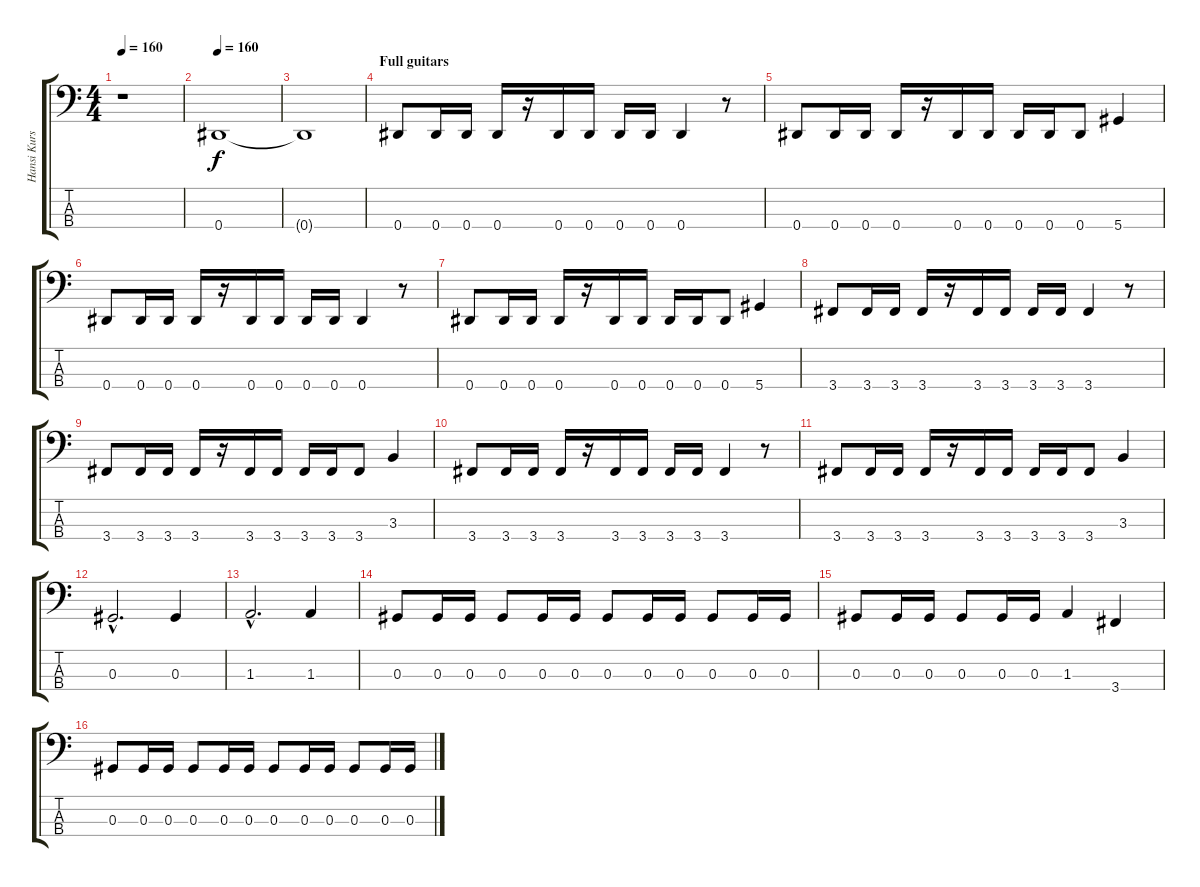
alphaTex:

\track ("Hansi Kursh (Bass)" "Hansi Kurs") {instrument electricbasspick}
\staff {score tabs}
\tuning (Gb2 Db2 Ab1 Eb1) {hide}
\ts (4 4)
\tempo 160
\clef f4
\ks c
r.1{dy f} |
\tempo 160
0.4.1 |
0.4{t}.1 |
\section ("" "Full guitars")
0.4.8 0.4.16 0.4.16 0.4.16 r.16 0.4.16 0.4.16 0.4.16 0.4.16 0.4.4 r.8 |
0.4.8 0.4.16 0.4.16 0.4.16 r.16 0.4.16 0.4.16 0.4.16 0.4.16 0.4.8 5.4.4 |
0.4.8 0.4.16 0.4.16 0.4.16 r.16 0.4.16 0.4.16 0.4.16 0.4.16 0.4.4 r.8 |
0.4.8 0.4.16 0.4.16 0.4.16 r.16 0.4.16 0.4.16 0.4.16 0.4.16 0.4.8 5.4.4 |
3.4.8 3.4.16 3.4.16 3.4.16 r.16 3.4.16 3.4.16 3.4.16 3.4.16 3.4.4 r.8 |
3.4.8 3.4.16 3.4.16 3.4.16 r.16 3.4.16 3.4.16 3.4.16 3.4.16 3.4.8 3.3.4 |
3.4.8 3.4.16 3.4.16 3.4.16 r.16 3.4.16 3.4.16 3.4.16 3.4.16 3.4.4 r.8 |
3.4.8 3.4.16 3.4.16 3.4.16 r.16 3.4.16 3.4.16 3.4.16 3.4.16 3.4.8 3.3.4 |
0.3{hac}.2{d} 0.3.4 |
1.3{hac}.2{d} 1.3.4 |
0.3.8 0.3.16 0.3.16 0.3.8 0.3.16 0.3.16 0.3.8 0.3.16 0.3.16 0.3.8 0.3.16 0.3.16 |
0.3.8 0.3.16 0.3.16 0.3.8 0.3.16 0.3.16 1.3.4 3.4.4 |
0.3.8 0.3.16 0.3.16 0.3.8 0.3.16 0.3.16 0.3.8 0.3.16 0.3.16 0.3.8 0.3.16 0.3.16
